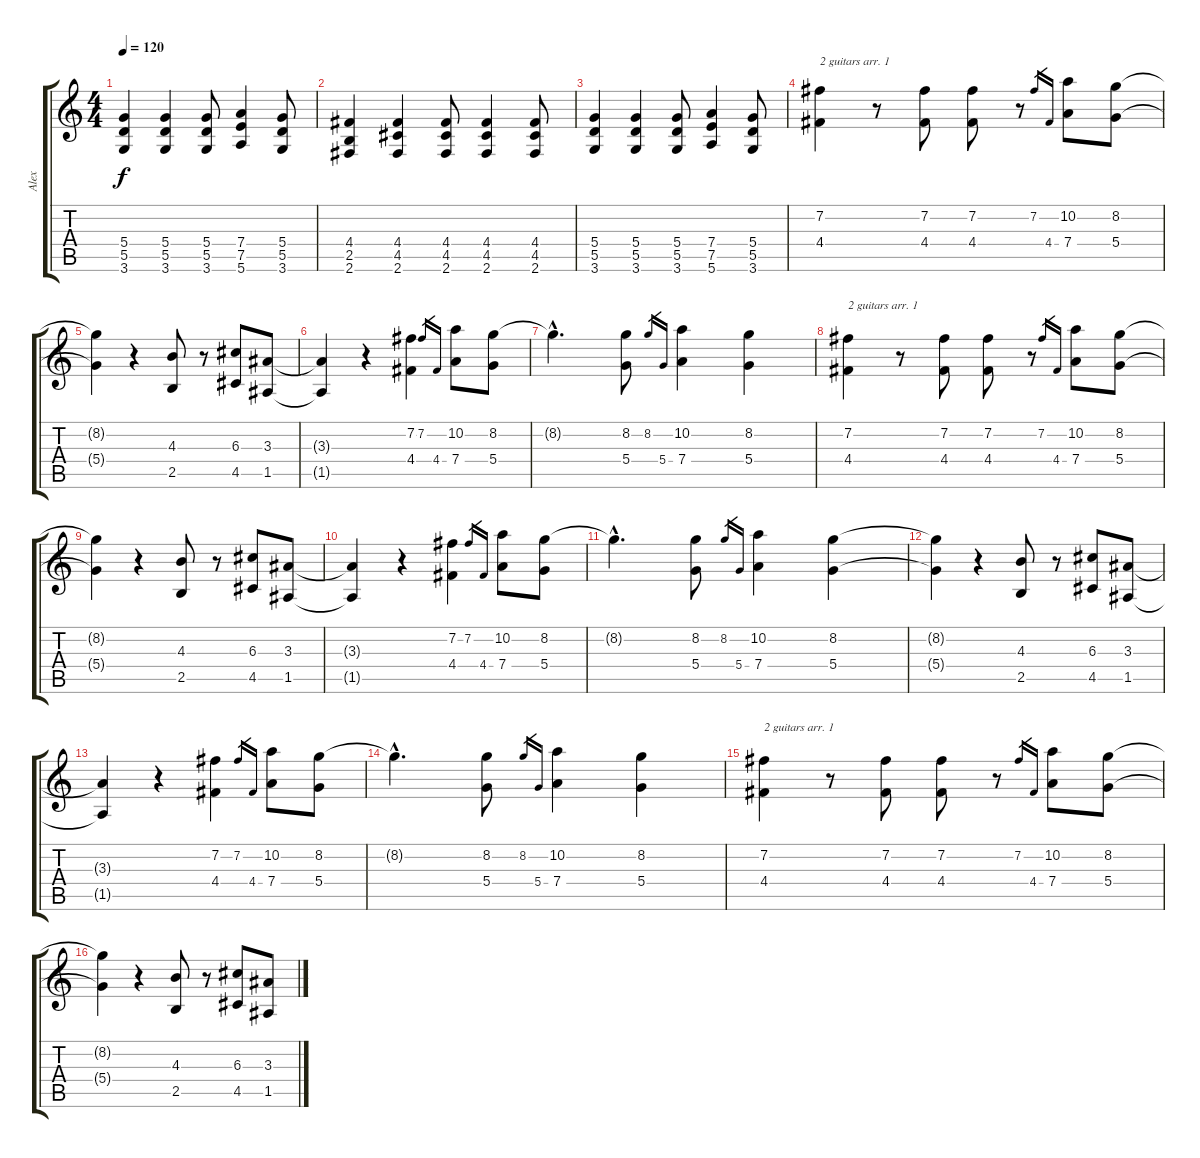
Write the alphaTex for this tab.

\track ("Alex" "Alex") {instrument overdrivenguitar}
\staff {score tabs}
\tuning (E4 B3 G3 D3 A2 E2) {hide}
\ts (4 4)
\tempo 120
\clef g2
\ks c
(5.4 5.5 3.6).4{dy f} (5.4 5.5 3.6).4 (5.4 5.5 3.6).8 (7.4 7.5 5.6).4 (5.4 5.5 3.6).8 |
(4.4 2.5 2.6).4 (4.4 4.5 2.6).4 (4.4 4.5 2.6).8 (4.4 4.5 2.6).4 (4.4 4.5 2.6).8 |
(5.4 5.5 3.6).4 (5.4 5.5 3.6).4 (5.4 5.5 3.6).8 (7.4 7.5 5.6).4 (5.4 5.5 3.6).8 |
(7.2 4.4).4{txt "2 guitars arr. 1"} r.8 (7.2 4.4).8 (7.2 4.4).8 r.8 7.2.16{gr} 4.4.16{gr} (10.2 7.4).8 (8.2 5.4).8 |
(8.2{t} 5.4{t}).4 r.4 (4.3 2.5).8 r.8 (6.3 4.5).8 (3.3 1.5).8 |
(3.3{t} 1.5{t}).4 r.4 (7.2 4.4).4 7.2.16{gr} 4.4.16{gr} (10.2 7.4).8 (8.2 5.4).8 |
8.2{hac t}.4{d} (8.2 5.4).8 8.2.16{gr} 5.4.16{gr} (10.2 7.4).4 (8.2 5.4).4 |
(7.2 4.4).4{txt "2 guitars arr. 1"} r.8 (7.2 4.4).8 (7.2 4.4).8 r.8 7.2.16{gr} 4.4.16{gr} (10.2 7.4).8 (8.2 5.4).8 |
(8.2{t} 5.4{t}).4 r.4 (4.3 2.5).8 r.8 (6.3 4.5).8 (3.3 1.5).8 |
(3.3{t} 1.5{t}).4 r.4 (7.2 4.4).4 7.2.16{gr} 4.4.16{gr} (10.2 7.4).8 (8.2 5.4).8 |
8.2{hac t}.4{d} (8.2 5.4).8 8.2.16{gr} 5.4.16{gr} (10.2 7.4).4 (8.2 5.4).4 |
(8.2{t} 5.4{t}).4 r.4 (4.3 2.5).8 r.8 (6.3 4.5).8 (3.3 1.5).8 |
(3.3{t} 1.5{t}).4 r.4 (7.2 4.4).4 7.2.16{gr} 4.4.16{gr} (10.2 7.4).8 (8.2 5.4).8 |
8.2{hac t}.4{d} (8.2 5.4).8 8.2.16{gr} 5.4.16{gr} (10.2 7.4).4 (8.2 5.4).4 |
(7.2 4.4).4{txt "2 guitars arr. 1"} r.8 (7.2 4.4).8 (7.2 4.4).8 r.8 7.2.16{gr} 4.4.16{gr} (10.2 7.4).8 (8.2 5.4).8 |
(8.2{t} 5.4{t}).4 r.4 (4.3 2.5).8 r.8 (6.3 4.5).8 (3.3 1.5).8
